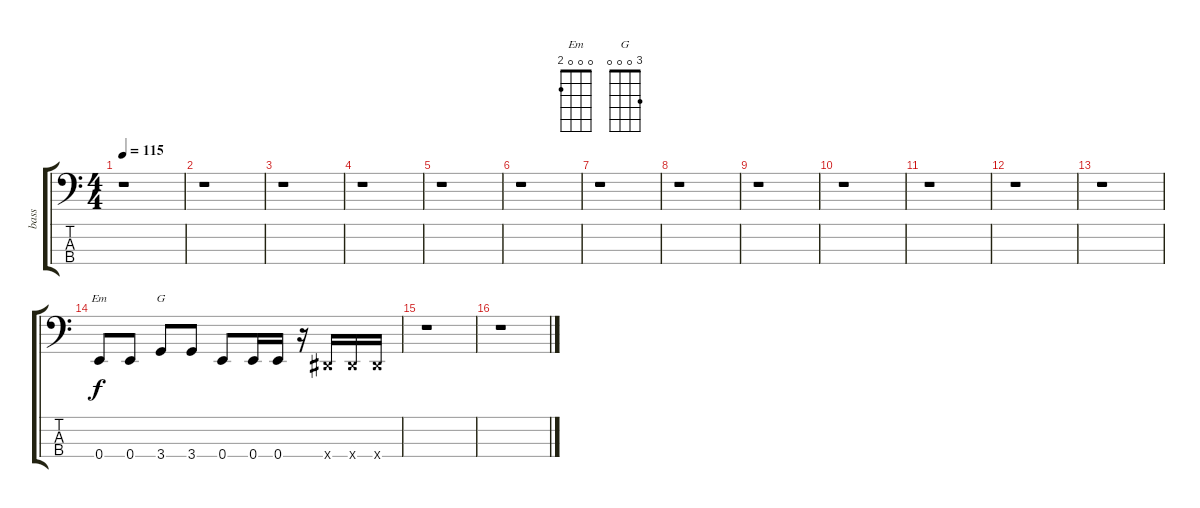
\track ("bass" "bass") {instrument slapbass1}
\staff {score tabs}
\tuning (G2 D2 A1 E1) {hide}
\chord ("Em" 0 0 0 2)
\chord ("G" 3 0 0 0)
\ts (4 4)
\tempo 115
\clef f4
\ks c
r.1{dy f} |
r.1 |
r.1 |
r.1 |
r.1 |
r.1 |
r.1 |
r.1 |
r.1 |
r.1 |
r.1 |
r.1 |
r.1 |
0.4.8{ch "Em"} 0.4.8 3.4.8{ch "G"} 3.4.8 0.4.8 0.4.16 0.4.16 r.16 -1.4{x}.16 -1.4{x}.16 -1.4{x}.16 |
r.1 |
r.1
